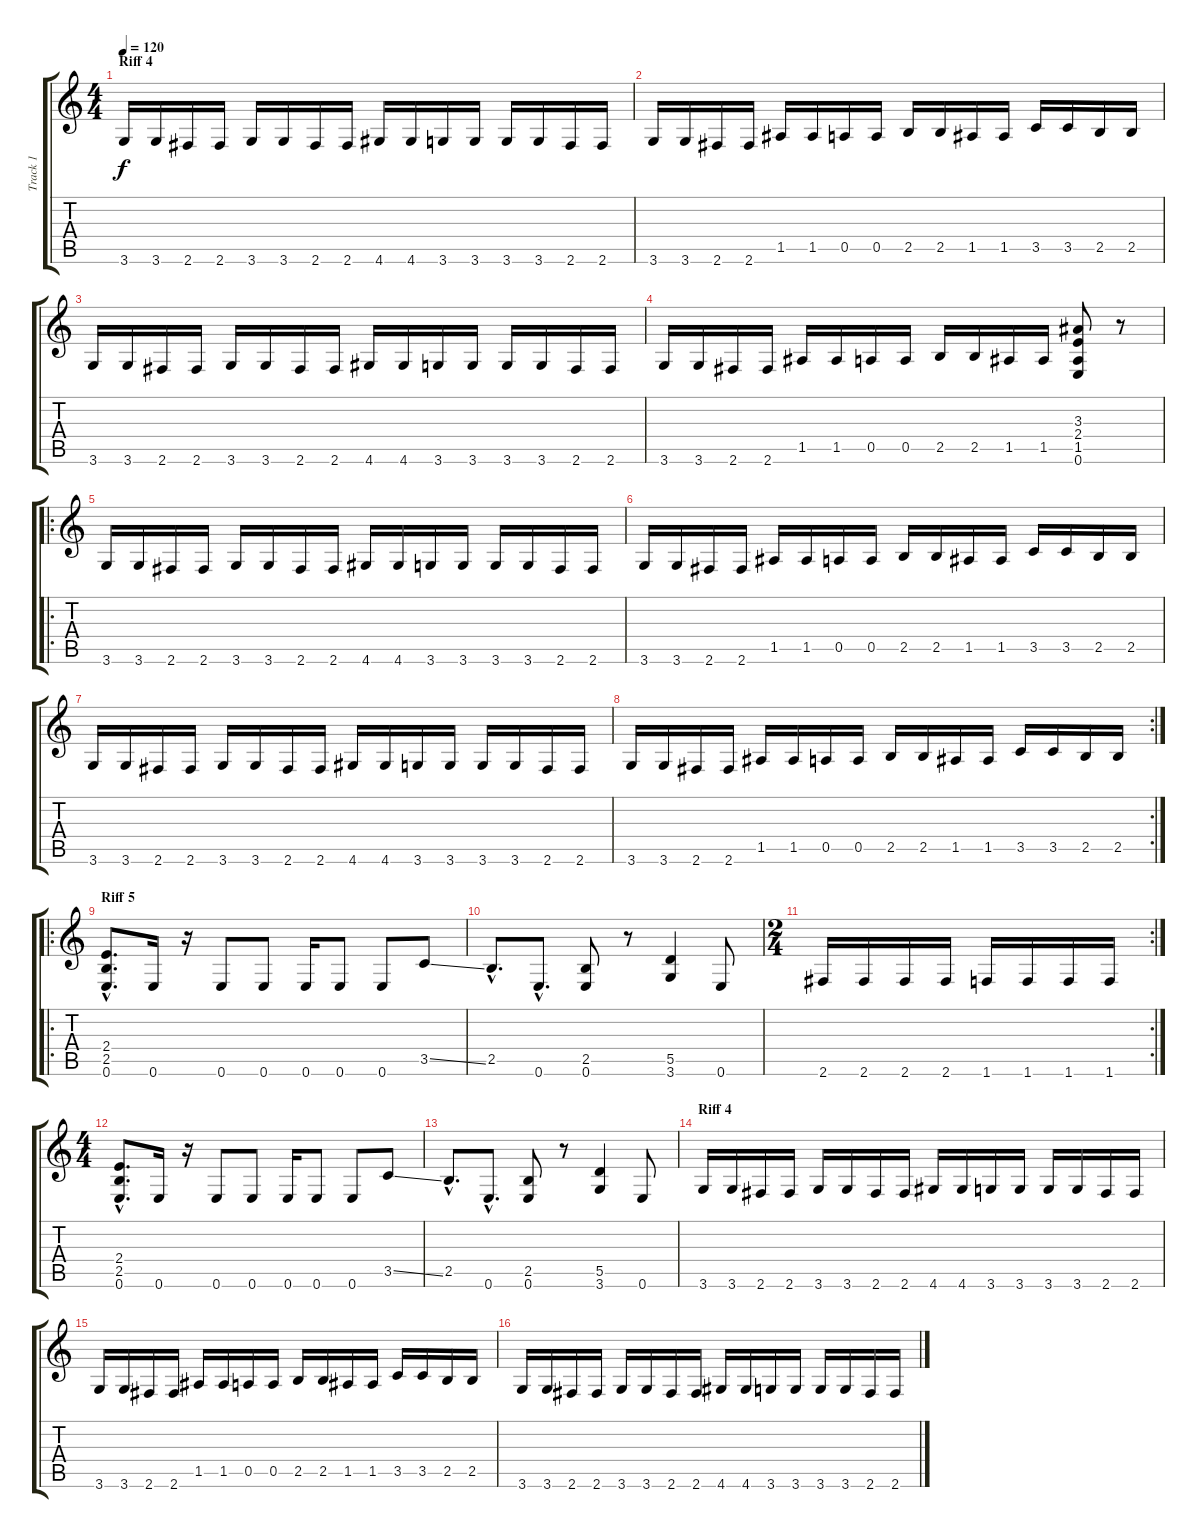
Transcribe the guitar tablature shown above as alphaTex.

\track ("Track 1" "Track 1") {instrument distortionguitar}
\staff {score tabs}
\tuning (E4 B3 G3 D3 A2 E2) {hide}
\ts (4 4)
\section ("" "Riff 4")
\tempo 120
\clef g2
\ks c
3.6.16{dy f} 3.6.16 2.6.16 2.6.16 3.6.16 3.6.16 2.6.16 2.6.16 4.6.16 4.6.16 3.6.16 3.6.16 3.6.16 3.6.16 2.6.16 2.6.16 |
3.6.16 3.6.16 2.6.16 2.6.16 1.5.16 1.5.16 0.5.16 0.5.16 2.5.16 2.5.16 1.5.16 1.5.16 3.5.16 3.5.16 2.5.16 2.5.16 |
3.6.16 3.6.16 2.6.16 2.6.16 3.6.16 3.6.16 2.6.16 2.6.16 4.6.16 4.6.16 3.6.16 3.6.16 3.6.16 3.6.16 2.6.16 2.6.16 |
3.6.16 3.6.16 2.6.16 2.6.16 1.5.16 1.5.16 0.5.16 0.5.16 2.5.16 2.5.16 1.5.16 1.5.16 (3.3 2.4 1.5 0.6).8 r.8 |
\ro
3.6.16 3.6.16 2.6.16 2.6.16 3.6.16 3.6.16 2.6.16 2.6.16 4.6.16 4.6.16 3.6.16 3.6.16 3.6.16 3.6.16 2.6.16 2.6.16 |
3.6.16 3.6.16 2.6.16 2.6.16 1.5.16 1.5.16 0.5.16 0.5.16 2.5.16 2.5.16 1.5.16 1.5.16 3.5.16 3.5.16 2.5.16 2.5.16 |
3.6.16 3.6.16 2.6.16 2.6.16 3.6.16 3.6.16 2.6.16 2.6.16 4.6.16 4.6.16 3.6.16 3.6.16 3.6.16 3.6.16 2.6.16 2.6.16 |
\rc 2
3.6.16 3.6.16 2.6.16 2.6.16 1.5.16 1.5.16 0.5.16 0.5.16 2.5.16 2.5.16 1.5.16 1.5.16 3.5.16 3.5.16 2.5.16 2.5.16 |
\ro
\section ("" "Riff 5")
(2.4{hac} 2.5{hac} 0.6{hac}).8{d} 0.6.16 r.16 0.6.8 0.6.8 0.6.16 0.6.8 0.6.8 3.5{ss}.8 |
2.5{hac}.8{d} 0.6{hac}.8{d} (2.5 0.6).8 r.8 (5.5 3.6).4 0.6.8 |
\rc 2
\ts (2 4)
2.6.16 2.6.16 2.6.16 2.6.16 1.6.16 1.6.16 1.6.16 1.6.16 |
\ts (4 4)
(2.4{hac} 2.5{hac} 0.6{hac}).8{d} 0.6.16 r.16 0.6.8 0.6.8 0.6.16 0.6.8 0.6.8 3.5{ss}.8 |
2.5{hac}.8{d} 0.6{hac}.8{d} (2.5 0.6).8 r.8 (5.5 3.6).4 0.6.8 |
\section ("" "Riff 4")
3.6.16 3.6.16 2.6.16 2.6.16 3.6.16 3.6.16 2.6.16 2.6.16 4.6.16 4.6.16 3.6.16 3.6.16 3.6.16 3.6.16 2.6.16 2.6.16 |
3.6.16 3.6.16 2.6.16 2.6.16 1.5.16 1.5.16 0.5.16 0.5.16 2.5.16 2.5.16 1.5.16 1.5.16 3.5.16 3.5.16 2.5.16 2.5.16 |
3.6.16 3.6.16 2.6.16 2.6.16 3.6.16 3.6.16 2.6.16 2.6.16 4.6.16 4.6.16 3.6.16 3.6.16 3.6.16 3.6.16 2.6.16 2.6.16
